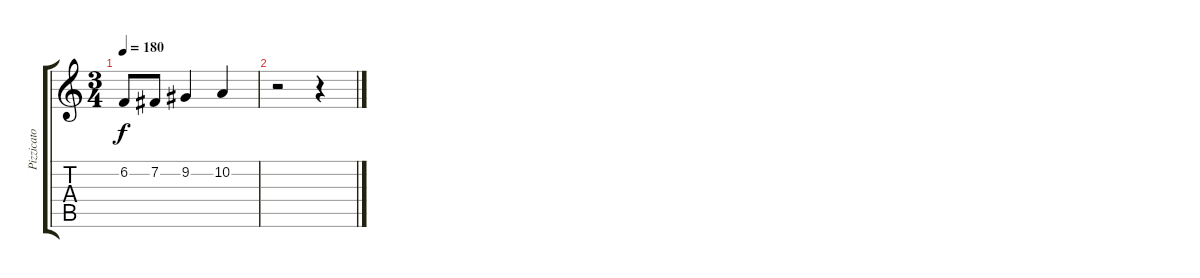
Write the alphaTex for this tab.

\track ("Pizzicato" "Pizzicato") {instrument pizzicatostrings}
\staff {score tabs}
\tuning (E4 B3 G3 D3 A2 D2) {hide}
\ts (3 4)
\tempo 180
\clef g2
\ks c
6.2.8{dy f} 7.2.8 9.2.4 10.2.4 |
r.2 r.4
